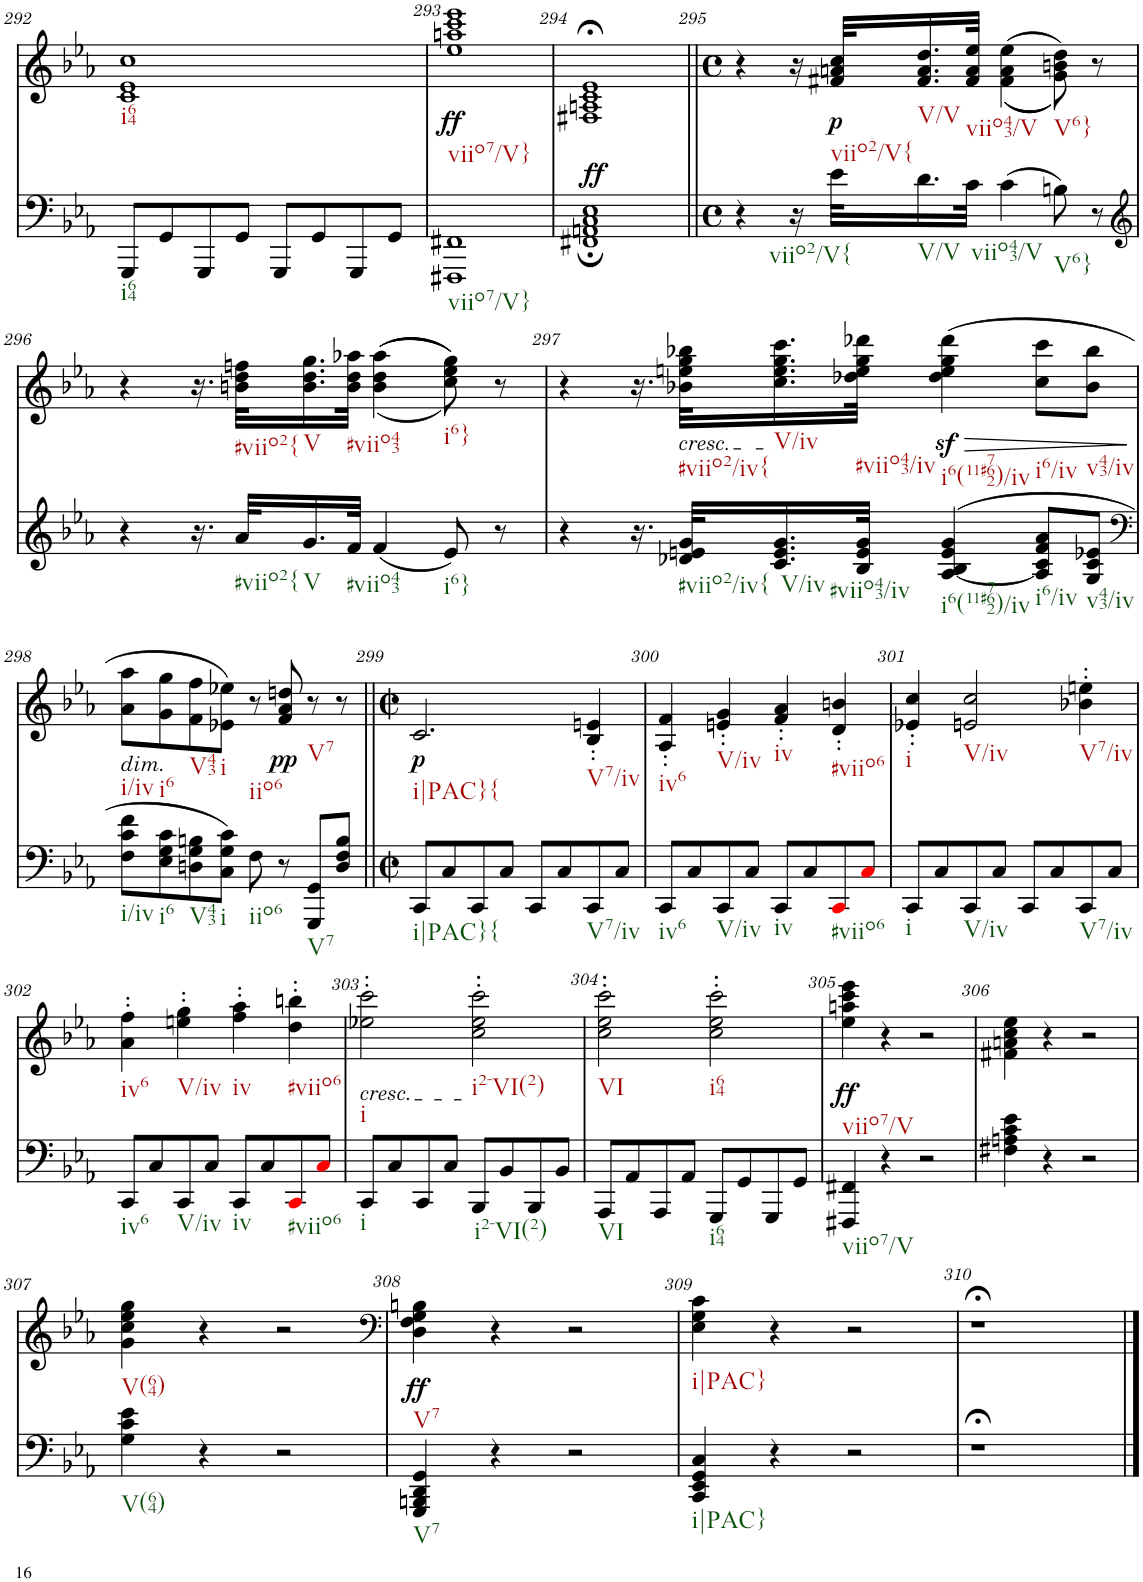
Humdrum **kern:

**kern	**dynam	**kern	**text	**dynam
*part2	*part2	*part1	*part1	*part1
*staff2	*staff2	*staff1	*staff1	*staff1
*I"piano	*	*I"piano	*	*
*I'Pno	*	*I'Pno	*	*
!!LO:PB:g=z
*clefF4	*	*clefG2	*	*
*k[b-e-a-]	*	*k[b-e-a-]	*	*
*M2/2	*	*M2/2	*	*
*met(c|)	*	*met(c|)	*	*
=292	=292	=292	=292	=292
8GGG/L	.	1c 1e- 1cc	.	.
8GG/	.	.	.	.
8GGG/	.	.	.	.
8GG/J	.	.	.	.
8GGG/L	.	.	.	.
8GG/	.	.	.	.
8GGG/	.	.	.	.
8GG/J	.	.	.	.
=293	=293	=293	=293	=293
!	!	!	!LO:LY:b	!LO:DY:b
1FFF#X 1FF#X	.	1ee- 1aan 1ccc 1eee-	ff	ff
=294	=294	=294	=294	=294
!	!LO:DY:a	!	!	!
1FF#X; 1AAn; 1C; 1E-;	ff	1F#X;< 1An;< 1c;< 1e-;<	.	.
=295||	=295||	=295||	=295||	=295||
*M4/4	*	*M4/4	*	*
*met(c)	*	*met(c)	*	*
4r	.	4r	.	.
16r	.	16r	.	.
!	!	!	!LO:LY:b	!LO:DY:b
32e-\KLL	.	32f#X/ 32an/ 32cc/KLL	p	p
16.d\	.	16.f#/ 16.a/ 16.dd/	.	.
32c\JJk	.	32f#/ 32a/ 32ee-/JJk	.	.
(4c\	.	(<(<(4f#\ 4a\ 4ee-\	.	.
8Bn\)	.	8g\ 8bn\ 8dd\)))	.	.
8r	.	8r	.	.
!!LO:LB:g=z
=296	=296	=296	=296	=296
*clefG2	*	*	*	*
4r	.	4r	.	.
16.r	.	16.r	.	.
32a-/KLL	.	32bn\ 32dd\ 32ffn\KLL	.	.
16.g/	.	16.b\ 16.dd\ 16.gg\	.	.
32f/JJk	.	32b\ 32dd\ 32aa-X\JJk	.	.
(4f/	.	((<(4b\ 4dd\ 4aa-\	.	.
8e-/)	.	8cc\ 8ee-\ 8gg\)))	.	.
8r	.	8r	.	.
=297	=297	=297	=297	=297
4r	.	4r	.	.
16.r	.	16.r	.	.
!	!	!LO:TX:b:i:t=cresc.	!	!
!	!	!	!LO:LY:b	!
32d-X/ 32en/ 32g/KLL	.	32b-X\ 32een\ 32gg\ 32bb-X\KLL	<	.
16.c/ 16.e/ 16.g/	.	16.cc\ 16.ee\ 16.gg\ 16.ccc\	.	.
32B-/ 32e/ 32g/JJk	.	32dd-X\ 32ee\ 32gg\ 32ddd-X\JJk	.	.
!	!	!	!	!LO:HP:b
([4A-/ 4B-/ 4e/ 4g/	.	(4dd-\z< 4ee\z< 4gg\z< 4ddd-\z<	.	>
8A-/] 8c/ 8f/ 8a-/L	.	8cc\ 8ccc\L	.	.
8G/ 8c/ 8e-X/J	.	8b-\ 8bb-\J	.	.
.	.	.	.	]
!!LO:LB:g=z
=298	=298	=298	=298	=298
*clefF4	*	*	*	*
!	!	!LO:TX:b:i:t=dim.	!	!
!	!	!	!LO:LY:b	!
8F\ 8c\ 8f\L	.	8a-\ 8aa-\L	>	.
8E-\ 8G\ 8c\	.	8g\ 8gg\	.	.
8Dn\ 8G\ 8Bn\	.	8f\ 8ff\	.	.
8C\ 8G\ 8c\J)	.	8e-X\ 8ee-X\J)	.	.
8F\	.	8r	.	.
!	!	!	!LO:LY:b	!LO:DY:b
8r	.	8f/ 8a-/ 8ddn/	pp	pp
8GGG/ 8GG/L	.	8r	.	.
8D/ 8F/ 8B/J	.	8r	.	.
=299||	=299||	=299||	=299||	=299||
*M2/2	*	*M2/2	*	*
*met(c|)	*	*met(c|)	*	*
!	!	!	!LO:LY:b	!LO:DY:b
8CC/L	.	2.c/	p	p
8C/	.	.	.	.
8CC/	.	.	.	.
8C/J	.	.	.	.
8CC/L	.	.	.	.
8C/	.	.	.	.
8CC/	.	4B-/' 4en/'	.	.
8C/J	.	.	.	.
=300	=300	=300	=300	=300
8CC/L	.	4A-/' 4f/'	.	.
8C/	.	.	.	.
8CC/	.	4en/' 4g/'	.	.
8C/J	.	.	.	.
8CC/L	.	4f/' 4a-/'	.	.
8C/	.	.	.	.
8CCi/	.	4d/' 4bn/'	.	.
8Ci/J	.	.	.	.
=301	=301	=301	=301	=301
8CC/L	.	4e-X/' 4cc/'	.	.
8C/	.	.	.	.
8CC/	.	2en/ 2cc/	.	.
8C/J	.	.	.	.
8CC/L	.	.	.	.
8C/	.	.	.	.
8CC/	.	4b-X\' 4een\'	.	.
8C/J	.	.	.	.
!!LO:LB:g=z
=302	=302	=302	=302	=302
8CC/L	.	4a-\' 4ff\'	.	.
8C/	.	.	.	.
8CC/	.	4een\' 4gg\'	.	.
8C/J	.	.	.	.
8CC/L	.	4ff\' 4aa-\'	.	.
8C/	.	.	.	.
8CCi/	.	4dd\' 4bbn\'	.	.
8Ci/J	.	.	.	.
=303	=303	=303	=303	=303
!	!	!LO:TX:b:i:t=cresc.	!	!
8CC/L	.	2ee-X\' 2ccc\'	.	.
8C/	.	.	.	.
8CC/	.	.	.	.
8C/J	.	.	.	.
8BBB-/L	.	2cc\' 2ee-\' 2ccc\'	.	.
8BB-/	.	.	.	.
8BBB-/	.	.	.	.
8BB-/J	.	.	.	.
=304	=304	=304	=304	=304
8AAA-/L	.	2cc\' 2ee-\' 2ccc\'	.	.
8AA-/	.	.	.	.
8AAA-/	.	.	.	.
8AA-/J	.	.	.	.
8GGG/L	.	2cc\' 2ee-\' 2ccc\'	.	.
8GG/	.	.	.	.
8GGG/	.	.	.	.
8GG/J	.	.	.	.
=305	=305	=305	=305	=305
!	!	!	!LO:LY:b	!LO:DY:b
4FFF#X/ 4FF#X/	.	4ee-\ 4aan\ 4ccc\ 4eee-\	ff	ff
4r	.	4r	.	.
2r	.	2r	.	.
=306	=306	=306	=306	=306
4F#X\ 4An\ 4c\ 4e-\	.	4f#X\ 4an\ 4cc\ 4ee-\	.	.
4r	.	4r	.	.
2r	.	2r	.	.
!!LO:LB:g=z
=307	=307	=307	=307	=307
4G\ 4c\ 4e-\	.	4g\ 4cc\ 4ee-\ 4gg\	.	.
4r	.	4r	.	.
2r	.	2r	.	.
=308	=308	=308	=308	=308
*	*	*clefF4	*	*
!	!	!	!LO:LY:b	!LO:DY:b
4GGG/ 4BBBn/ 4DD/ 4GG/	.	4D\ 4F\ 4G\ 4Bn\	ff	ff
4r	.	4r	.	.
2r	.	2r	.	.
=309	=309	=309	=309	=309
4CC/ 4EE-/ 4GG/ 4C/	.	4E-\ 4G\ 4c\	.	.
4r	.	4r	.	.
2r	.	2r	.	.
=310	=310	=310	=310	=310
1r;<	.	1r;<	.	.
==	==	==	==	==
*-	*-	*-	*-	*-
